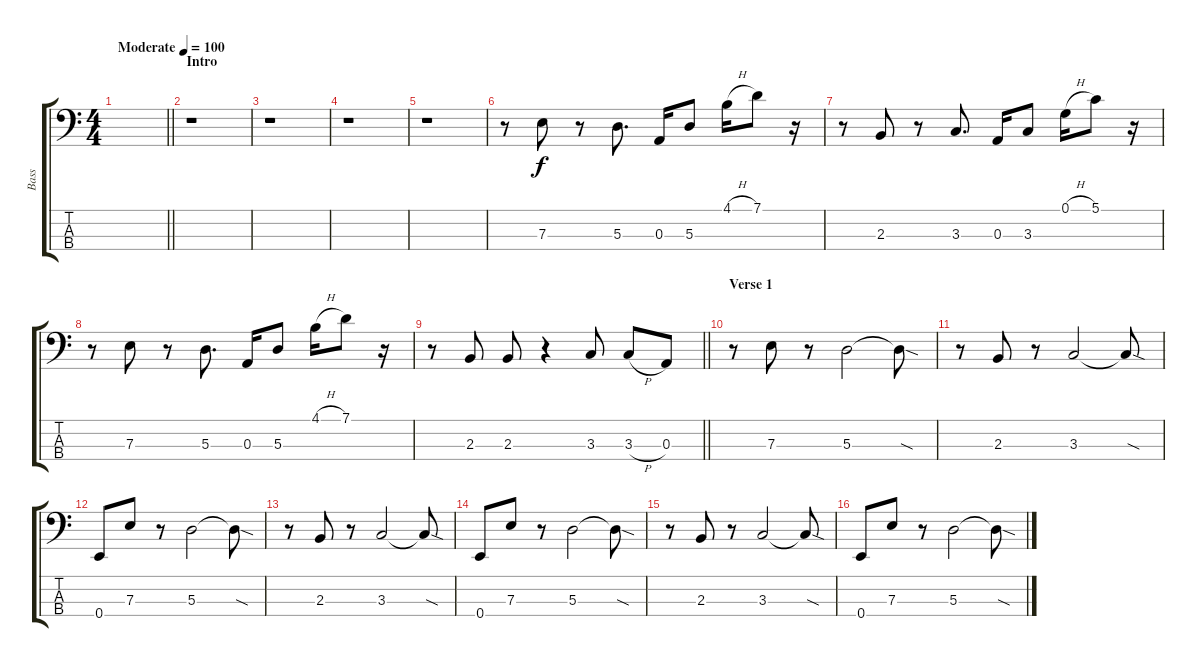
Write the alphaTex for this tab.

\track ("Bass" "Bass") {instrument electricbassfinger}
\staff {score tabs}
\tuning (G2 D2 A1 E1) {hide}
\ts (4 4)
\tempo (100 "Moderate")
\clef f4
\barLineRight lightlight
\ks c
|
\section ("" "Intro")
r.1 |
r.1 |
r.1 |
r.1 |
r.8 7.3.8 r.8 5.3.8{d} 0.3.16 5.3.8 4.1{h}.16 7.1.8 r.16 |
r.8 2.3.8 r.8 3.3.8{d} 0.3.16 3.3.8 0.1{h}.16 5.1.8 r.16 |
r.8 7.3.8 r.8 5.3.8{d} 0.3.16 5.3.8 4.1{h}.16 7.1.8 r.16 |
\barLineRight lightlight
r.8 2.3.8 2.3.8 r.4 3.3.8 3.3{h}.8 0.3.8 |
\section ("" "Verse 1")
r.8 7.3.8 r.8 5.3.2 5.3{sod t}.8 |
r.8 2.3.8 r.8 3.3.2 3.3{sod t}.8 |
0.4.8 7.3.8 r.8 5.3.2 5.3{sod t}.8 |
r.8 2.3.8 r.8 3.3.2 3.3{sod t}.8 |
0.4.8 7.3.8 r.8 5.3.2 5.3{sod t}.8 |
r.8 2.3.8 r.8 3.3.2 3.3{sod t}.8 |
0.4.8 7.3.8 r.8 5.3.2 5.3{sod t}.8
